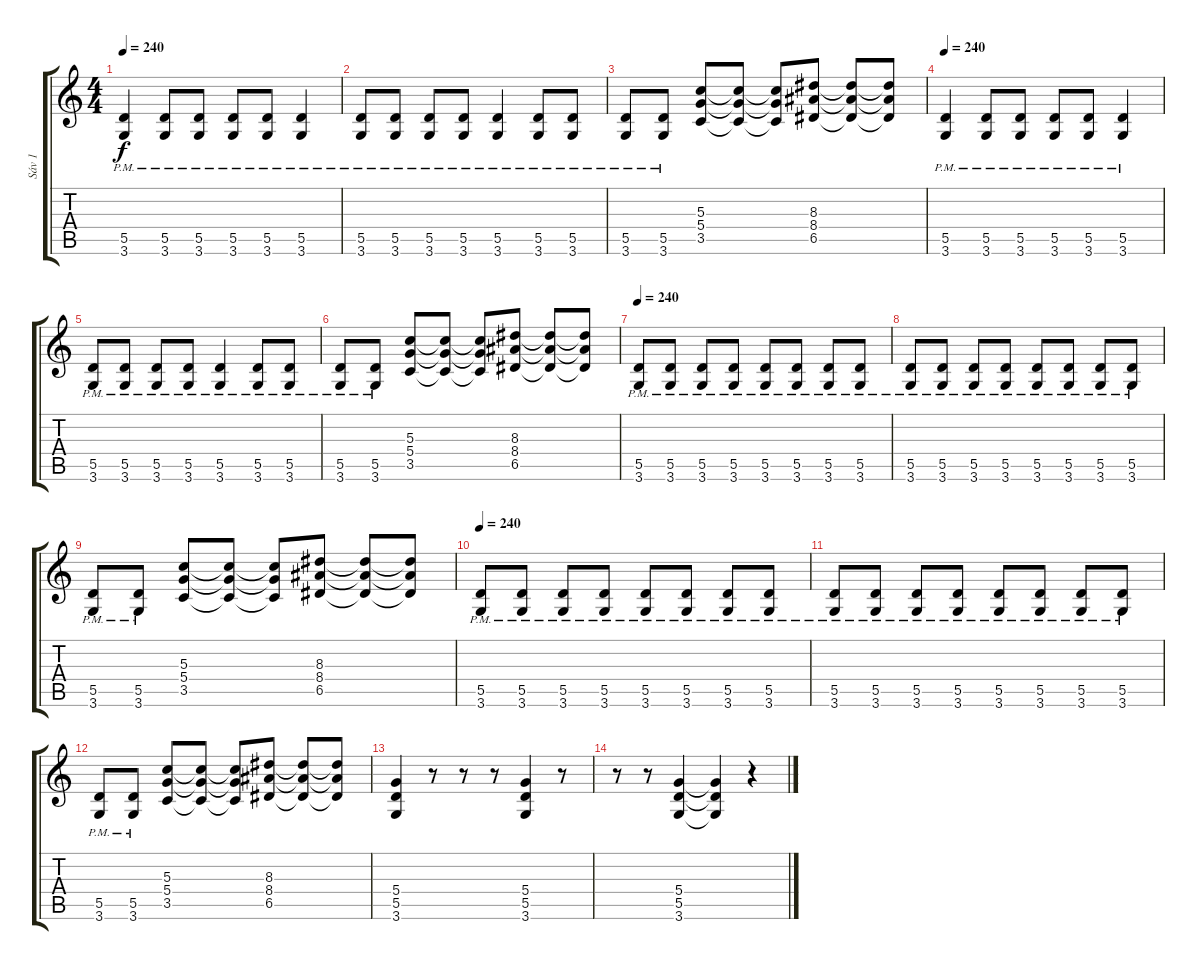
\track ("Sáv 1" "Sáv 1") {instrument distortionguitar}
\staff {score tabs}
\tuning (E4 B3 G3 D3 A2 E2) {hide}
\ts (4 4)
\tempo 240
\clef g2
\ks c
(5.5{pm} 3.6{pm}).4{dy f} (5.5{pm} 3.6{pm}).8 (5.5{pm} 3.6{pm}).8 (5.5{pm} 3.6{pm}).8 (5.5{pm} 3.6{pm}).8 (5.5{pm} 3.6{pm}).4 |
(5.5{pm} 3.6{pm}).8 (5.5{pm} 3.6{pm}).8 (5.5{pm} 3.6{pm}).8 (5.5{pm} 3.6{pm}).8 (5.5{pm} 3.6{pm}).4 (5.5{pm} 3.6{pm}).8 (5.5{pm} 3.6{pm}).8 |
(5.5{pm} 3.6{pm}).8 (5.5{pm} 3.6{pm}).8 (5.3 5.4 3.5).8 (5.3{t} 5.4{t} 3.5{t}).8 (5.3{t} 5.4{t} 3.5{t}).8 (8.3 8.4 6.5).8 (8.3{t} 8.4{t} 6.5{t}).8 (8.3{t} 8.4{t} 6.5{t}).8 |
\tempo 240
(5.5{pm} 3.6{pm}).4 (5.5{pm} 3.6{pm}).8 (5.5{pm} 3.6{pm}).8 (5.5{pm} 3.6{pm}).8 (5.5{pm} 3.6{pm}).8 (5.5{pm} 3.6{pm}).4 |
(5.5{pm} 3.6{pm}).8 (5.5{pm} 3.6{pm}).8 (5.5{pm} 3.6{pm}).8 (5.5{pm} 3.6{pm}).8 (5.5{pm} 3.6{pm}).4 (5.5{pm} 3.6{pm}).8 (5.5{pm} 3.6{pm}).8 |
(5.5{pm} 3.6{pm}).8 (5.5{pm} 3.6{pm}).8 (5.3 5.4 3.5).8 (5.3{t} 5.4{t} 3.5{t}).8 (5.3{t} 5.4{t} 3.5{t}).8 (8.3 8.4 6.5).8 (8.3{t} 8.4{t} 6.5{t}).8 (8.3{t} 8.4{t} 6.5{t}).8 |
\tempo 240
(5.5{pm} 3.6{pm}).8 (5.5{pm} 3.6{pm}).8 (5.5{pm} 3.6{pm}).8 (5.5{pm} 3.6{pm}).8 (5.5{pm} 3.6{pm}).8 (5.5{pm} 3.6{pm}).8 (5.5{pm} 3.6{pm}).8 (5.5{pm} 3.6{pm}).8 |
(5.5{pm} 3.6{pm}).8 (5.5{pm} 3.6{pm}).8 (5.5{pm} 3.6{pm}).8 (5.5{pm} 3.6{pm}).8 (5.5{pm} 3.6{pm}).8 (5.5{pm} 3.6{pm}).8 (5.5{pm} 3.6{pm}).8 (5.5{pm} 3.6{pm}).8 |
(5.5{pm} 3.6{pm}).8 (5.5{pm} 3.6{pm}).8 (5.3 5.4 3.5).8 (5.3{t} 5.4{t} 3.5{t}).8 (5.3{t} 5.4{t} 3.5{t}).8 (8.3 8.4 6.5).8 (8.3{t} 8.4{t} 6.5{t}).8 (8.3{t} 8.4{t} 6.5{t}).8 |
\tempo 240
(5.5{pm} 3.6{pm}).8 (5.5{pm} 3.6{pm}).8 (5.5{pm} 3.6{pm}).8 (5.5{pm} 3.6{pm}).8 (5.5{pm} 3.6{pm}).8 (5.5{pm} 3.6{pm}).8 (5.5{pm} 3.6{pm}).8 (5.5{pm} 3.6{pm}).8 |
(5.5{pm} 3.6{pm}).8 (5.5{pm} 3.6{pm}).8 (5.5{pm} 3.6{pm}).8 (5.5{pm} 3.6{pm}).8 (5.5{pm} 3.6{pm}).8 (5.5{pm} 3.6{pm}).8 (5.5{pm} 3.6{pm}).8 (5.5{pm} 3.6{pm}).8 |
(5.5{pm} 3.6{pm}).8 (5.5{pm} 3.6{pm}).8 (5.3 5.4 3.5).8 (5.3{t} 5.4{t} 3.5{t}).8 (5.3{t} 5.4{t} 3.5{t}).8 (8.3 8.4 6.5).8 (8.3{t} 8.4{t} 6.5{t}).8 (8.3{t} 8.4{t} 6.5{t}).8 |
(5.4 5.5 3.6).4 r.8 r.8 r.8 (5.4 5.5 3.6).4 r.8 |
r.8 r.8 (5.4 5.5 3.6).4 (5.4{t} 5.5{t} 3.6{t}).4 r.4
